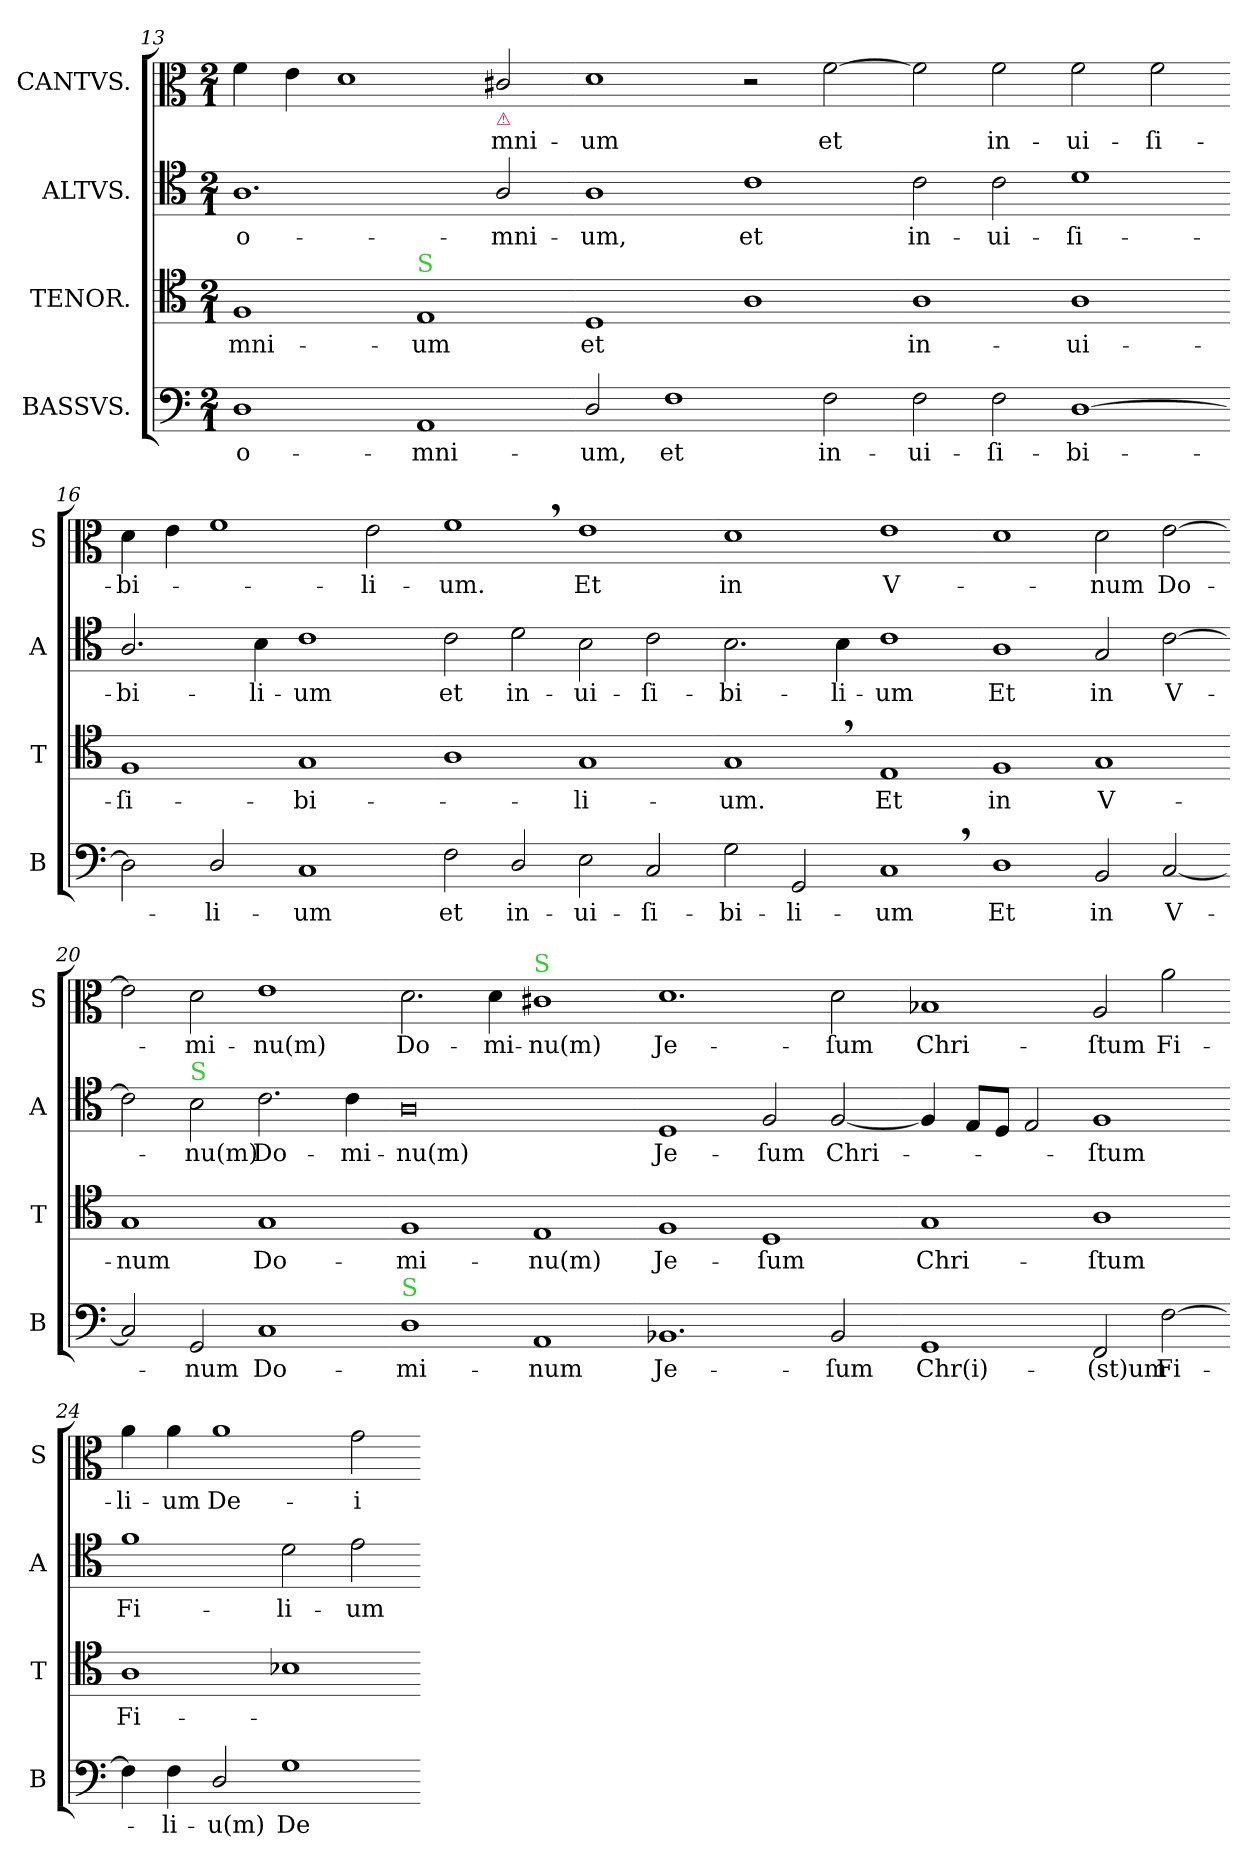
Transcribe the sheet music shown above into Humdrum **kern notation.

**kern	**text	**kern	**text	**kern	**text	**kern	**text
*part4	*part4	*part3	*part3	*part2	*part2	*part1	*part1
*staff4	*staff4	*staff3	*staff3	*staff2	*staff2	*staff1	*staff1
*I"BASSVS.	*	*I"TENOR.	*	*I"ALTVS.	*	*I"CANTVS.	*
*I'B	*	*I'T	*	*I'A	*	*I'S	*
*clefF4	*	*clefC4	*	*clefC4	*	*clefC3	*
*k[]	*	*k[]	*	*k[]	*	*k[]	*
*M2/1	*	*M2/1	*	*M2/1	*	*M2/1	*
=13	=13	=13	=13	=13	=13	=13	=13
1D	o-	1F	-mni-	1.A	o-	4f\	.
.	.	.	.	.	.	4e\	.
.	.	.	.	.	.	1d	.
!	!	!LO:TX:a:color=limegreen:t=S	!	!	!	!	!
1AA	-mni-	1E	-um	.	.	.	.
!	!	!	!	!	!	!LO:TX:b:color=crimson:t=⚠	!
.	.	.	.	2A/	-mni-	2c#X/	-mni-
=14-	=14-	=14-	=14-	=14-	=14-	=14-	=14-
2D/	-um,	1D	et	1A	-um,	1d	-um
1F\	et	.	.	.	.	.	.
.	.	1A	.	1c	et	2r	.
2F\	in-	.	.	.	.	[2f	et
=15-	=15-	=15-	=15-	=15-	=15-	=15-	=15-
2F\	-ui-	1A	in-	2c\	in-	2f]	.
2F\	-ſi-	.	.	2c\	-ui-	2f\	in-
[1D	-bi-	1A	-ui-	1d	-ſi-	2f\	-ui-
.	.	.	.	.	.	2f\	-ſi-
=16-	=16-	=16-	=16-	=16-	=16-	=16-	=16-
2D]	.	1F	-ſi-	2.A/	-bi-	4d\	-bi-
.	.	.	.	.	.	4e\	.
2D/	-li-	.	.	.	.	1f	.
.	.	.	.	4B\	-li-	.	.
1C	-um	1G	-bi-	1c	-um	.	.
.	.	.	.	.	.	2e\	-li-
=17-	=17-	=17-	=17-	=17-	=17-	=17-	=17-
!	!LO:LY:i	!	!	!	!LO:LY:i	!	!
2F\	et	1A	.	2c\	et	1f,<	-um.
!	!LO:LY:i	!	!	!	!LO:LY:i	!	!
2D/	in-	.	.	2d\	in-	.	.
!	!LO:LY:i	!	!	!	!LO:LY:i	!	!
2E\	-ui-	1G	-li-	2B\	-ui-	1e	Et
!	!LO:LY:i	!	!	!	!LO:LY:i	!	!
2C/	-ſi-	.	.	2c\	-ſi-	.	.
=18-	=18-	=18-	=18-	=18-	=18-	=18-	=18-
!	!LO:LY:i	!	!	!	!LO:LY:i	!	!
2G\	-bi-	1G,<	-um.	2.B\	-bi-	1d	in
!	!LO:LY:i	!	!	!	!	!	!
2GG/	-li-	.	.	.	.	.	.
!	!	!	!	!	!LO:LY:i	!	!
.	.	.	.	4B\	-li-	.	.
!	!LO:LY:i	!	!	!	!LO:LY:i	!	!
1C,<	-um	1E	Et	1c	-um	1e	V-
=19-	=19-	=19-	=19-	=19-	=19-	=19-	=19-
1D	Et	1F	in	1A	Et	1d	.
2BB/	in	1G	V-	2G/	in	2d\	-num
[2C	V-	.	.	[2c	V-	[2e	Do-
=20-	=20-	=20-	=20-	=20-	=20-	=20-	=20-
2C]	.	1G	-num	2c]	.	2e]	.
!	!	!	!	!LO:TX:a:color=limegreen:t=S	!	!	!
2GG/	-num	.	.	2B\	-nu(m)	2d\	-mi-
1C	Do-	1G	Do-	2.c\	Do-	1e	-nu(m)
.	.	.	.	4c\	-mi-	.	.
=21-	=21-	=21-	=21-	=21-	=21-	=21-	=21-
!LO:TX:a:color=limegreen:t=S	!	!	!	!	!	!	!
1D	-mi-	1F	-mi-	0A	-nu(m)	2.d\	Do-
.	.	.	.	.	.	4d\	-mi-
!	!	!	!	!	!	!LO:TX:a:color=limegreen:t=S	!
1AA	-num	1E	-nu(m)	.	.	1c#X	-nu(m)
=22-	=22-	=22-	=22-	=22-	=22-	=22-	=22-
1.BB-X	Je-	1F	Je-	1D	Je-	1.d	Je-
.	.	1D	-ſum	2F/	-ſum	.	.
2BB-/	-ſum	.	.	[2F/	Chri-	2d\	-ſum
=23-	=23-	=23-	=23-	=23-	=23-	=23-	=23-
1GG	Chr(i)-	1G	Chri-	4F/]	.	1B-X	Chri-
.	.	.	.	8E/L	.	.	.
.	.	.	.	8D/J	.	.	.
.	.	.	.	2E/	.	.	.
2FF/	-(st)um	1A	-ſtum	1F	-ſtum	2A/	-ſtum
[2F\	Fi-	.	.	.	.	2a\	Fi-
=24-	=24-	=24-	=24-	=24-	=24-	=24-	=24-
4F\]	.	1A	Fi-	1f	Fi-	4a\	-li-
4F\	-li-	.	.	.	.	4a\	-um
2D/	-u(m)	.	.	.	.	1a	De-
1G	De-	1B-X	.	2d\	-li-	.	.
.	.	.	.	2e\	-um	2g\	-i
=-	=-	=-	=-	=-	=-	=-	=-
*-	*-	*-	*-	*-	*-	*-	*-
